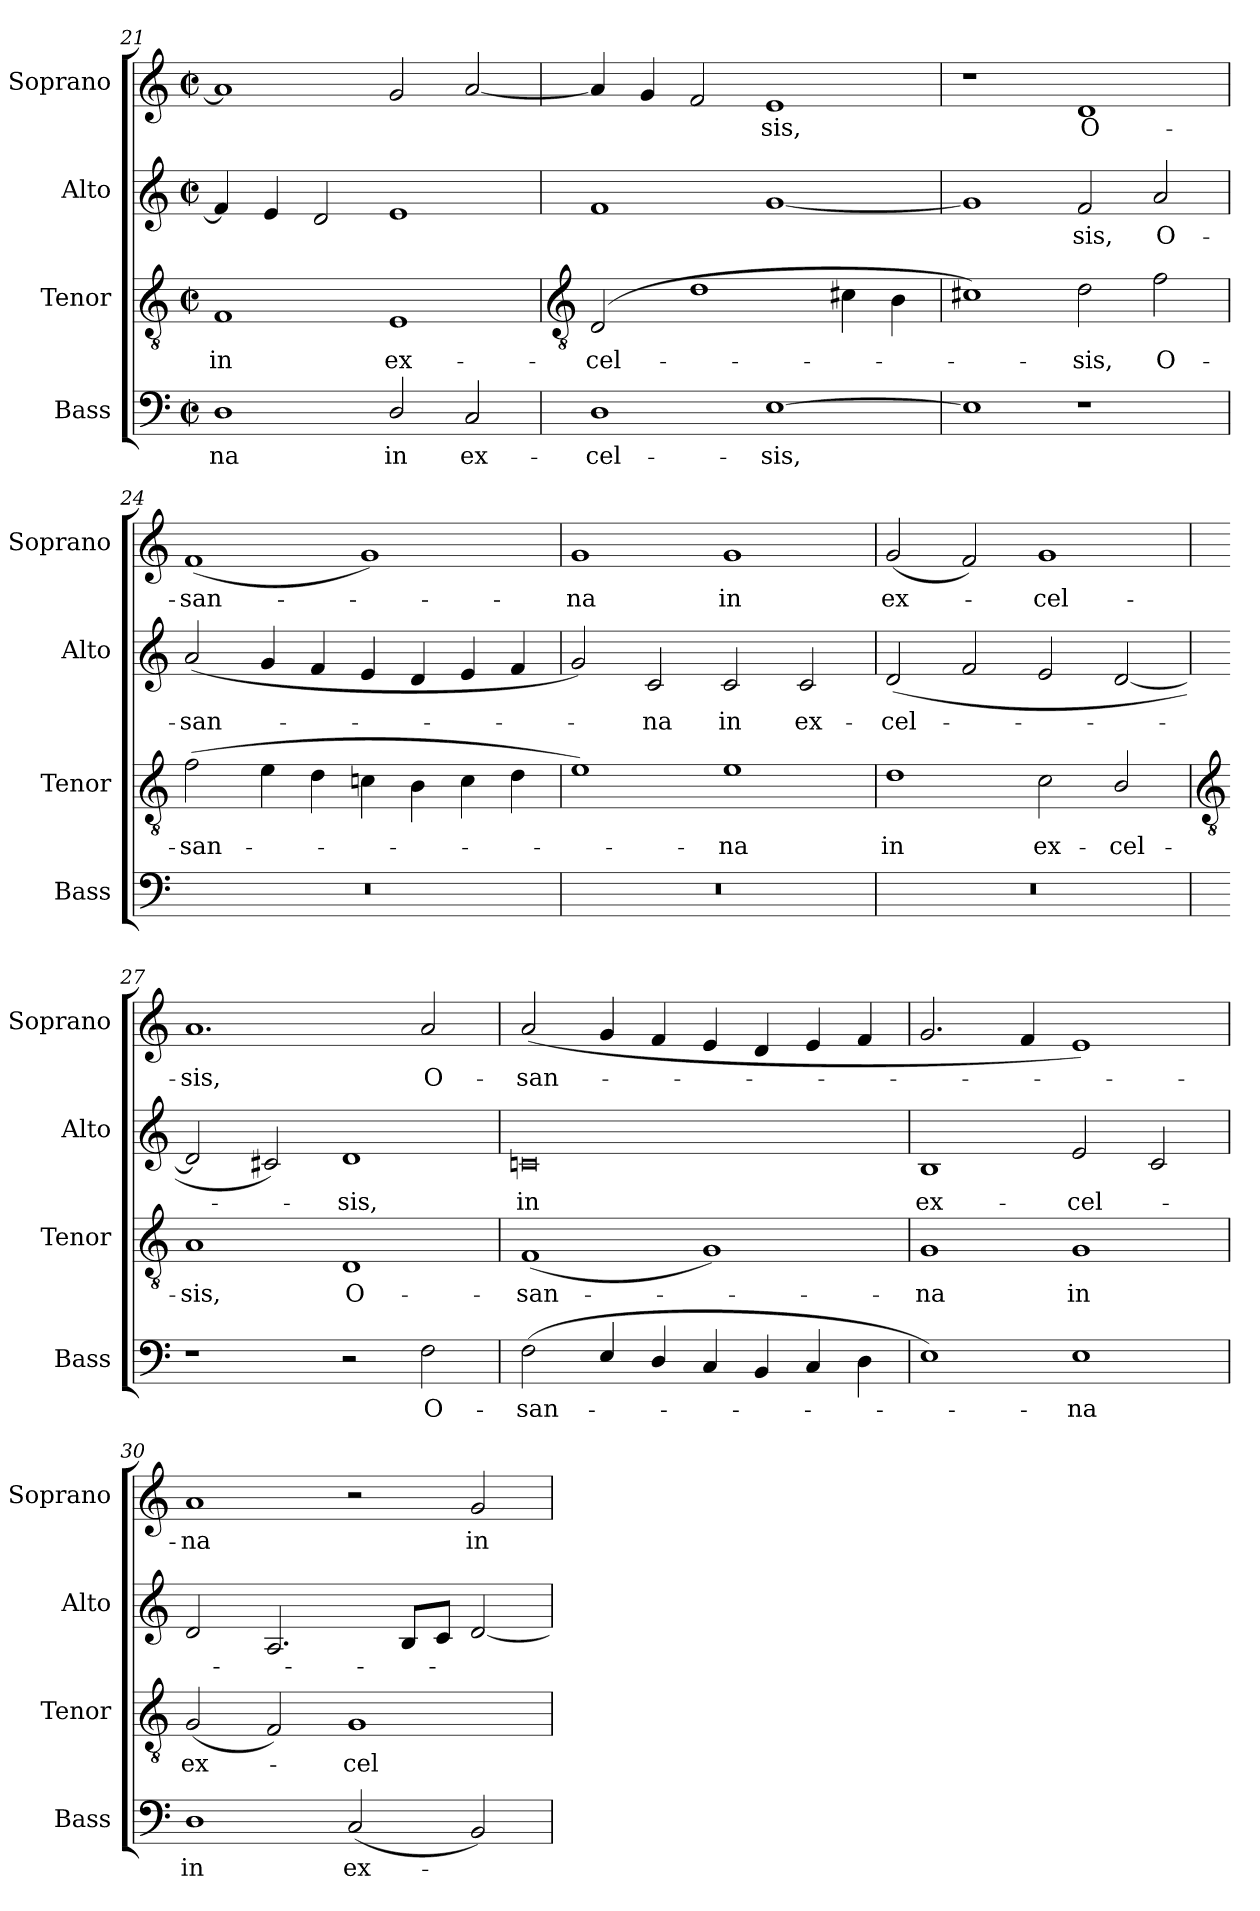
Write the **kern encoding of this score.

**kern	**text	**kern	**text	**kern	**text	**kern	**text
*part4	*part4	*part3	*part3	*part2	*part2	*part1	*part1
*staff4	*staff4	*staff3	*staff3	*staff2	*staff2	*staff1	*staff1
*I"Bass	*	*I"Tenor	*	*I"Alto	*	*I"Soprano	*
*I'Bass	*	*I'Tenor	*	*I'Alto	*	*I'Soprano	*
*clefF4	*	*clefGv2	*	*clefG2	*	*clefG2	*
*k[]	*	*k[]	*	*k[]	*	*k[]	*
*C:	*	*C:	*	*C:	*	*C:	*
*M4/2	*	*M4/2	*	*M4/2	*	*M4/2	*
*met(c|)	*	*met(c|)	*	*met(c|)	*	*met(c|)	*
=21	=21	=21	=21	=21	=21	=21	=21
!	!LO:LY:b	!	!LO:LY:b	!	!	!	!
1D	na	1F	in	4f]	.	1a]	.
.	.	.	.	4e	.	.	.
.	.	.	.	2d	.	.	.
!	!LO:LY:b	!	!LO:LY:b	!	!	!	!
2D/	in	1E	ex-	1e	.	2g	.
!	!LO:LY:b	!	!	!	!	!	!
2C	ex-	.	.	.	.	[2a	.
!!LO:LB:g=z
=22	=22	=22	=22	=22	=22	=22	=22
*	*	*clefGv2	*	*	*	*	*
!	!LO:LY:b	!	!LO:LY:b	!	!	!	!
1D	-cel-	(>2D	-cel-	1f	.	4a]	.
.	.	.	.	.	.	4g	.
.	.	1d	.	.	.	2f	.
!	!LO:LY:b	!	!	!	!	!	!LO:LY:b
[1E	-sis,	.	.	[1g	.	1e	sis,
.	.	4c#X	.	.	.	.	.
.	.	4B	.	.	.	.	.
=23	=23	=23	=23	=23	=23	=23	=23
1E]	.	1c#X)	.	1g]	.	1r	.
!	!	!	!LO:LY:b	!	!LO:LY:b	!	!LO:LY:b
1r	.	2d	sis,	2f	sis,	1d	O-
!	!	!	!LO:LY:b	!	!LO:LY:b	!	!
.	.	2f	O-	2a	O-	.	.
=24	=24	=24	=24	=24	=24	=24	=24
!	!	!	!LO:LY:b	!	!LO:LY:b	!	!LO:LY:b
0r	.	(>2f	-san-	(<2a	-san-	(<1f	-san-
.	.	4e	.	4g	.	.	.
.	.	4d	.	4f	.	.	.
.	.	4cn	.	4e	.	1g)	.
.	.	4B	.	4d	.	.	.
.	.	4c	.	4e	.	.	.
.	.	4d	.	4f	.	.	.
=25	=25	=25	=25	=25	=25	=25	=25
!	!	!	!	!	!	!	!LO:LY:b
0r	.	1e)	.	2g)	.	1g	na
!	!	!	!	!	!LO:LY:b	!	!
.	.	.	.	2c	na	.	.
!	!	!	!LO:LY:b	!	!LO:LY:b	!	!LO:LY:b
.	.	1e	na	2c	in	1g	in
!	!	!	!	!	!LO:LY:b	!	!
.	.	.	.	2c	ex-	.	.
=26	=26	=26	=26	=26	=26	=26	=26
!	!	!	!LO:LY:b	!	!LO:LY:b	!	!LO:LY:b
0r	.	1d	in	(<2d	-cel-	(<2g	ex-
.	.	.	.	2f	.	2f)	.
!	!	!	!LO:LY:b	!	!	!	!LO:LY:b
.	.	2c	ex-	2e	.	1g	cel-
!	!	!	!LO:LY:b	!	!	!	!
.	.	2B/	-cel-	[2d	.	.	.
!!LO:LB:g=z
=27	=27	=27	=27	=27	=27	=27	=27
*	*	*clefGv2	*	*	*	*	*
!	!	!	!LO:LY:b	!	!	!	!LO:LY:b
1r	.	1A	-sis,	2d]	.	1.a	-sis,
.	.	.	.	2c#X)	.	.	.
!	!	!	!LO:LY:b	!	!LO:LY:b	!	!
2r	.	1D	O-	1d	sis,	.	.
!	!LO:LY:b	!	!	!	!	!	!LO:LY:b
2F	O-	.	.	.	.	2a	O-
=28	=28	=28	=28	=28	=28	=28	=28
!	!LO:LY:b	!	!LO:LY:b	!	!LO:LY:b	!	!LO:LY:b
(<2F	-san-	(<1F	-san-	0cn	in	(<2a	-san-
4E/	.	.	.	.	.	4g	.
4D/	.	.	.	.	.	4f	.
4C/	.	1G)	.	.	.	4e	.
4BB	.	.	.	.	.	4d	.
4C	.	.	.	.	.	4e	.
4D	.	.	.	.	.	4f	.
=29	=29	=29	=29	=29	=29	=29	=29
!	!	!	!LO:LY:b	!	!LO:LY:b	!	!
1E/)	.	1G	na	1B	ex-	2.g	.
.	.	.	.	.	.	4f	.
!	!LO:LY:b	!	!LO:LY:b	!	!LO:LY:b	!	!
1E	na	1G	in	2e	-cel-	1e)	.
.	.	.	.	2c	.	.	.
=30	=30	=30	=30	=30	=30	=30	=30
!	!LO:LY:b	!	!LO:LY:b	!	!	!	!LO:LY:b
1D	in	(<2G	ex-	2d	.	1a	na
.	.	2F)	.	2.A	.	.	.
!	!LO:LY:b	!	!LO:LY:b	!	!	!	!
(<2C	ex-	1G	cel-	.	.	2r	.
.	.	.	.	8BL	.	.	.
.	.	.	.	8cJ	.	.	.
!	!	!	!	!	!	!	!LO:LY:b
2BB)	.	.	.	[2d	.	2g	in
=	=	=	=	=	=	=	=
*-	*-	*-	*-	*-	*-	*-	*-
